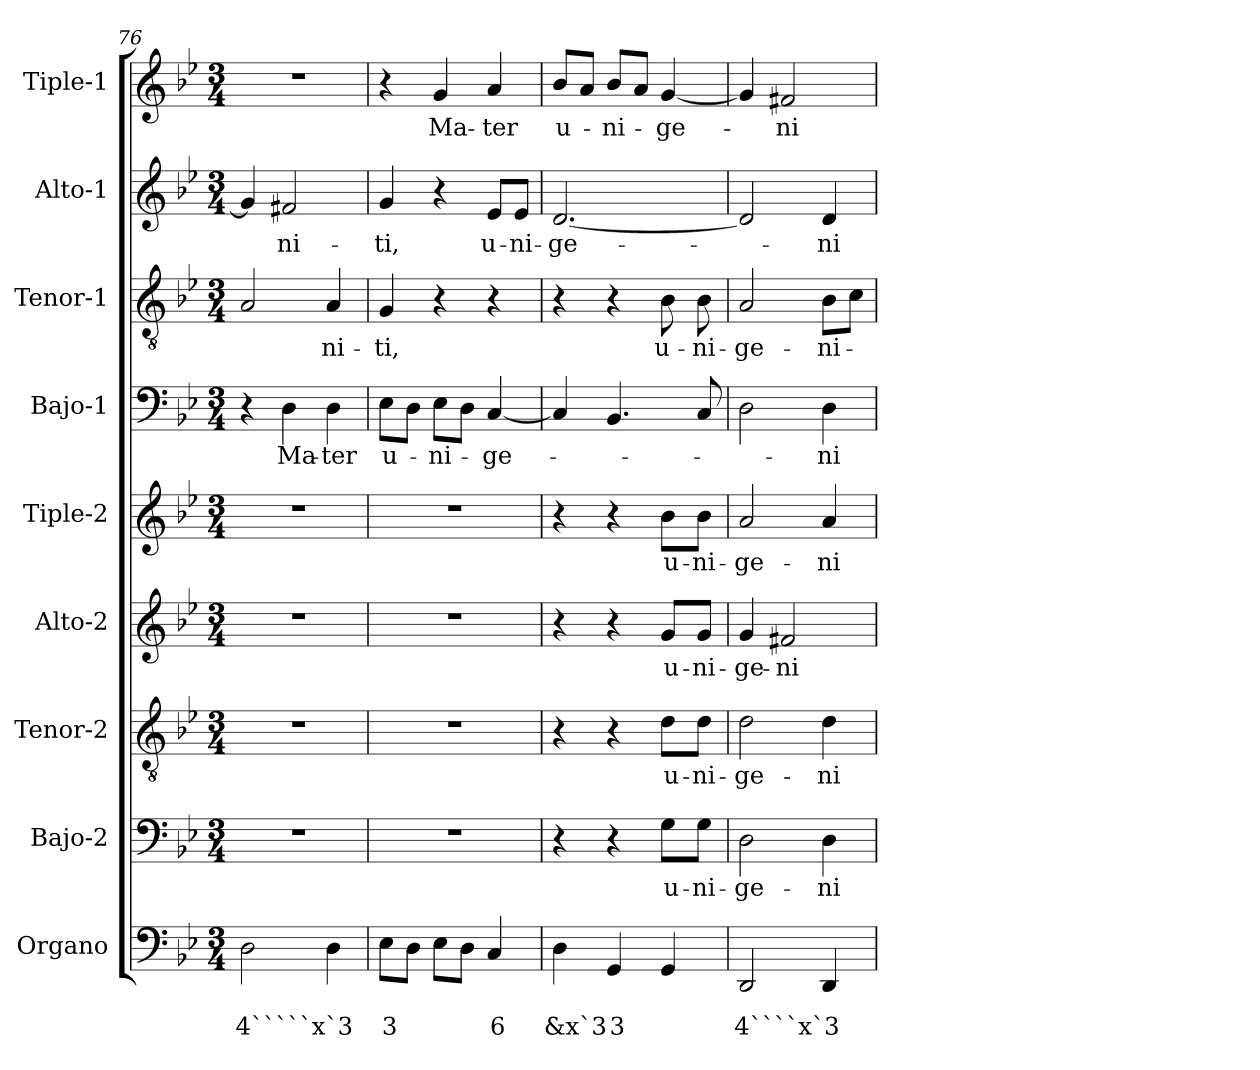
**kern	**text	**text	**kern	**text	**kern	**text	**kern	**text	**kern	**text	**kern	**text	**kern	**text	**kern	**text	**kern	**text
*part9	*part9	*part9	*part8	*part8	*part7	*part7	*part6	*part6	*part5	*part5	*part4	*part4	*part3	*part3	*part2	*part2	*part1	*part1
*staff9	*staff9	*staff9	*staff8	*staff8	*staff7	*staff7	*staff6	*staff6	*staff5	*staff5	*staff4	*staff4	*staff3	*staff3	*staff2	*staff2	*staff1	*staff1
*I"Organo	*	*	*I"Bajo-2	*	*I"Tenor-2	*	*I"Alto-2	*	*I"Tiple-2	*	*I"Bajo-1	*	*I"Tenor-1	*	*I"Alto-1	*	*I"Tiple-1	*
*	*	*	*I'B-2	*	*I'T-2	*	*I'A-2	*	*	*	*I'B1	*	*I'T1	*	*I'A1	*	*	*
!!LO:PB:g=z
*clefF4	*	*	*clefF4	*	*clefGv2	*	*clefG2	*	*clefG2	*	*clefF4	*	*clefGv2	*	*clefG2	*	*clefG2	*
*k[b-e-]	*	*	*k[b-e-]	*	*k[b-e-]	*	*k[b-e-]	*	*k[b-e-]	*	*k[b-e-]	*	*k[b-e-]	*	*k[b-e-]	*	*k[b-e-]	*
*B-:	*	*	*B-:	*	*B-:	*	*B-:	*	*B-:	*	*B-:	*	*B-:	*	*B-:	*	*B-:	*
*M3/4	*	*	*M3/4	*	*M3/4	*	*M3/4	*	*M3/4	*	*M3/4	*	*M3/4	*	*M3/4	*	*M3/4	*
=76	=76	=76	=76	=76	=76	=76	=76	=76	=76	=76	=76	=76	=76	=76	=76	=76	=76	=76
!	!	!LO:LY:b	!	!	!	!	!	!	!	!	!	!	!	!	!	!	!	!
2D\	.	4`````x`3	2.r	.	2.r	.	2.r	.	2.r	.	4r	.	2A/	.	4g/]	.	2.r	.
!	!	!	!	!	!	!	!	!	!	!	!	!LO:LY:b	!	!	!	!	!	!
!	!	!	!	!	!	!	!	!	!	!	!	!	!	!	!	!LO:LY:b	!	!
.	.	.	.	.	.	.	.	.	.	.	4D\	Ma-	.	.	2f#X/	-ni-	.	.
!	!	!	!	!	!	!	!	!	!	!	!	!LO:LY:b	!	!	!	!	!	!
!	!	!	!	!	!	!	!	!	!	!	!	!	!	!LO:LY:b	!	!	!	!
4D\	.	.	.	.	.	.	.	.	.	.	4D\	-ter	4A/	-ni-	.	.	.	.
=77	=77	=77	=77	=77	=77	=77	=77	=77	=77	=77	=77	=77	=77	=77	=77	=77	=77	=77
!	!	!LO:LY:b	!	!	!	!	!	!	!	!	!	!	!	!	!	!	!	!
!	!	!	!	!	!	!	!	!	!	!	!	!LO:LY:b	!	!	!	!	!	!
!	!	!	!	!	!	!	!	!	!	!	!	!	!	!LO:LY:b	!	!	!	!
!	!	!	!	!	!	!	!	!	!	!	!	!	!	!	!	!LO:LY:b	!	!
8E-\L	.	3	2.r	.	2.r	.	2.r	.	2.r	.	8E-\L	u-	4G/	-ti,	4g/	-ti,	4r	.
8D\J	.	.	.	.	.	.	.	.	.	.	8D\J	.	.	.	.	.	.	.
!	!	!	!	!	!	!	!	!	!	!	!	!LO:LY:b	!	!	!	!	!	!
!	!	!	!	!	!	!	!	!	!	!	!	!	!	!	!	!	!	!LO:LY:b
8E-\L	.	.	.	.	.	.	.	.	.	.	8E-\L	-ni-	4r	.	4r	.	4g/	Ma-
8D\J	.	.	.	.	.	.	.	.	.	.	8D\J	.	.	.	.	.	.	.
!	!	!LO:LY:b	!	!	!	!	!	!	!	!	!	!	!	!	!	!	!	!
!	!	!	!	!	!	!	!	!	!	!	!	!LO:LY:b	!	!	!	!	!	!
!	!	!	!	!	!	!	!	!	!	!	!	!	!	!	!	!LO:LY:b	!	!
!	!	!	!	!	!	!	!	!	!	!	!	!	!	!	!	!	!	!LO:LY:b
4C/	.	6	.	.	.	.	.	.	.	.	[4C/	-ge-	4r	.	8e-/L	u-	4a/	-ter
!	!	!	!	!	!	!	!	!	!	!	!	!	!	!	!	!LO:LY:b	!	!
.	.	.	.	.	.	.	.	.	.	.	.	.	.	.	8e-/J	-ni-	.	.
=78	=78	=78	=78	=78	=78	=78	=78	=78	=78	=78	=78	=78	=78	=78	=78	=78	=78	=78
!	!	!LO:LY:b	!	!	!	!	!	!	!	!	!	!	!	!	!	!	!	!
!	!	!	!	!	!	!	!	!	!	!	!	!	!	!	!	!LO:LY:b	!	!
!	!	!	!	!	!	!	!	!	!	!	!	!	!	!	!	!	!	!LO:LY:b
4D\	.	&x`3	4r	.	4r	.	4r	.	4r	.	4C/]	.	4r	.	[2.d/	-ge-	8b-/L	u-
.	.	.	.	.	.	.	.	.	.	.	.	.	.	.	.	.	8a/J	.
!	!	!LO:LY:b	!	!	!	!	!	!	!	!	!	!	!	!	!	!	!	!
!	!	!	!	!	!	!	!	!	!	!	!	!	!	!	!	!	!	!LO:LY:b
4GG/	.	3	4r	.	4r	.	4r	.	4r	.	4.BB-/	.	4r	.	.	.	8b-/L	-ni-
.	.	.	.	.	.	.	.	.	.	.	.	.	.	.	.	.	8a/J	.
!	!	!	!	!LO:LY:b	!	!	!	!	!	!	!	!	!	!	!	!	!	!
!	!	!	!	!	!	!LO:LY:b	!	!	!	!	!	!	!	!	!	!	!	!
!	!	!	!	!	!	!	!	!LO:LY:b	!	!	!	!	!	!	!	!	!	!
!	!	!	!	!	!	!	!	!	!	!LO:LY:b	!	!	!	!	!	!	!	!
!	!	!	!	!	!	!	!	!	!	!	!	!	!	!LO:LY:b	!	!	!	!
!	!	!	!	!	!	!	!	!	!	!	!	!	!	!	!	!	!	!LO:LY:b
4GG/	.	.	8G\L	u-	8d\L	u-	8g/L	u-	8b-\L	u-	.	.	8B-\	u-	.	.	[4g/	-ge-
!	!	!	!	!LO:LY:b	!	!	!	!	!	!	!	!	!	!	!	!	!	!
!	!	!	!	!	!	!LO:LY:b	!	!	!	!	!	!	!	!	!	!	!	!
!	!	!	!	!	!	!	!	!LO:LY:b	!	!	!	!	!	!	!	!	!	!
!	!	!	!	!	!	!	!	!	!	!LO:LY:b	!	!	!	!	!	!	!	!
!	!	!	!	!	!	!	!	!	!	!	!	!	!	!LO:LY:b	!	!	!	!
.	.	.	8G\J	-ni-	8d\J	-ni-	8g/J	-ni-	8b-\J	-ni-	8C/	.	8B-\	-ni-	.	.	.	.
=79	=79	=79	=79	=79	=79	=79	=79	=79	=79	=79	=79	=79	=79	=79	=79	=79	=79	=79
!	!	!LO:LY:b	!	!	!	!	!	!	!	!	!	!	!	!	!	!	!	!
!	!	!	!	!LO:LY:b	!	!	!	!	!	!	!	!	!	!	!	!	!	!
!	!	!	!	!	!	!LO:LY:b	!	!	!	!	!	!	!	!	!	!	!	!
!	!	!	!	!	!	!	!	!LO:LY:b	!	!	!	!	!	!	!	!	!	!
!	!	!	!	!	!	!	!	!	!	!LO:LY:b	!	!	!	!	!	!	!	!
!	!	!	!	!	!	!	!	!	!	!	!	!	!	!LO:LY:b	!	!	!	!
2DD/	.	4````x`3	2D\	-ge-	2d\	-ge-	4g/	-ge-	2a/	-ge-	2D\	.	2A/	-ge-	2d/]	.	4g/]	.
!	!	!	!	!	!	!	!	!LO:LY:b	!	!	!	!	!	!	!	!	!	!
!	!	!	!	!	!	!	!	!	!	!	!	!	!	!	!	!	!	!LO:LY:b
.	.	.	.	.	.	.	2f#X/	-ni-	.	.	.	.	.	.	.	.	2f#X/	-ni-
!	!	!	!	!LO:LY:b	!	!	!	!	!	!	!	!	!	!	!	!	!	!
!	!	!	!	!	!	!LO:LY:b	!	!	!	!	!	!	!	!	!	!	!	!
!	!	!	!	!	!	!	!	!	!	!LO:LY:b	!	!	!	!	!	!	!	!
!	!	!	!	!	!	!	!	!	!	!	!	!LO:LY:b	!	!	!	!	!	!
!	!	!	!	!	!	!	!	!	!	!	!	!	!	!LO:LY:b	!	!	!	!
!	!	!	!	!	!	!	!	!	!	!	!	!	!	!	!	!LO:LY:b	!	!
4DD/	.	.	4D\	-ni-	4d\	-ni-	.	.	4a/	-ni-	4D\	-ni-	8B-\L	-ni-	4d/	-ni-	.	.
.	.	.	.	.	.	.	.	.	.	.	.	.	8c\J	.	.	.	.	.
=	=	=	=	=	=	=	=	=	=	=	=	=	=	=	=	=	=	=
*-	*-	*-	*-	*-	*-	*-	*-	*-	*-	*-	*-	*-	*-	*-	*-	*-	*-	*-
